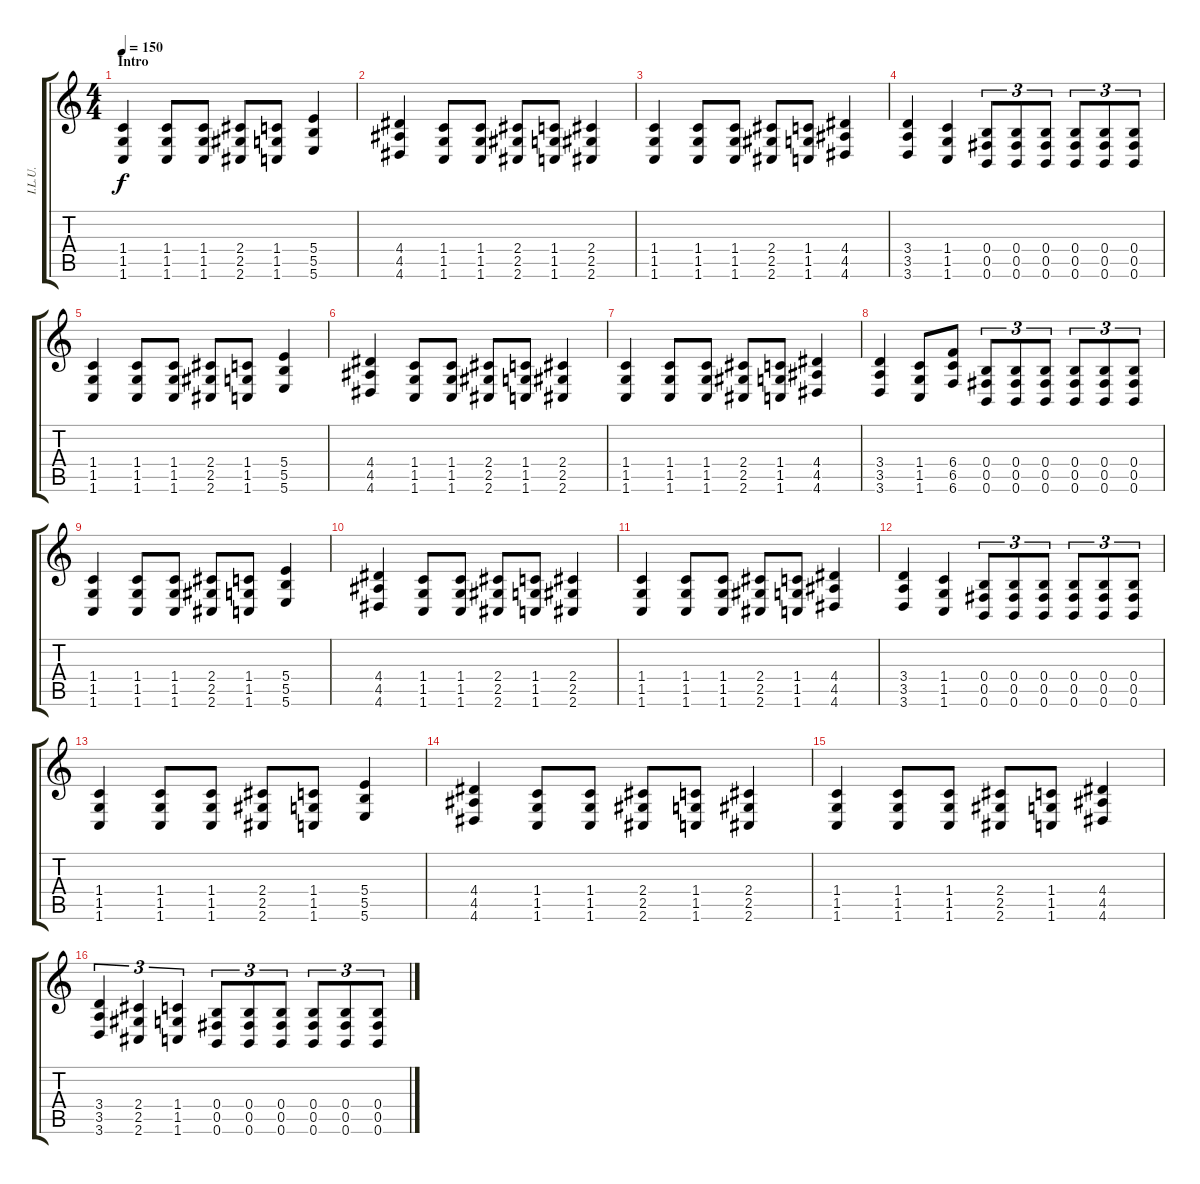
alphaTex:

\track ("I.L.U." "I.L.U.") {instrument distortionguitar}
\staff {score tabs}
\tuning (Db4 Ab3 E3 B2 Gb2 B1) {hide}
\ts (4 4)
\section ("" "Intro")
\tempo 150
\clef g2
\ks c
(1.4 1.5 1.6).4{dy f instrument distortionguitar} (1.4 1.5 1.6).8 (1.4 1.5 1.6).8 (2.4 2.5 2.6).8 (1.4 1.5 1.6).8 (5.4 5.5 5.6).4 |
(4.4 4.5 4.6).4 (1.4 1.5 1.6).8 (1.4 1.5 1.6).8 (2.4 2.5 2.6).8 (1.4 1.5 1.6).8 (2.4 2.5 2.6).4 |
(1.4 1.5 1.6).4 (1.4 1.5 1.6).8 (1.4 1.5 1.6).8 (2.4 2.5 2.6).8 (1.4 1.5 1.6).8 (4.4 4.5 4.6).4 |
(3.4 3.5 3.6).4 (1.4 1.5 1.6).4 (0.4 0.5 0.6).8{tu (3 2)} (0.4 0.5 0.6).8{tu (3 2)} (0.4 0.5 0.6).8{tu (3 2)} (0.4 0.5 0.6).8{tu (3 2)} (0.4 0.5 0.6).8{tu (3 2)} (0.4 0.5 0.6).8{tu (3 2)} |
(1.4 1.5 1.6).4 (1.4 1.5 1.6).8 (1.4 1.5 1.6).8 (2.4 2.5 2.6).8 (1.4 1.5 1.6).8 (5.4 5.5 5.6).4 |
(4.4 4.5 4.6).4 (1.4 1.5 1.6).8 (1.4 1.5 1.6).8 (2.4 2.5 2.6).8 (1.4 1.5 1.6).8 (2.4 2.5 2.6).4 |
(1.4 1.5 1.6).4 (1.4 1.5 1.6).8 (1.4 1.5 1.6).8 (2.4 2.5 2.6).8 (1.4 1.5 1.6).8 (4.4 4.5 4.6).4 |
(3.4 3.5 3.6).4 (1.4 1.5 1.6).8 (6.4 6.5 6.6).8 (0.4 0.5 0.6).8{tu (3 2)} (0.4 0.5 0.6).8{tu (3 2)} (0.4 0.5 0.6).8{tu (3 2)} (0.4 0.5 0.6).8{tu (3 2)} (0.4 0.5 0.6).8{tu (3 2)} (0.4 0.5 0.6).8{tu (3 2)} |
(1.4 1.5 1.6).4 (1.4 1.5 1.6).8 (1.4 1.5 1.6).8 (2.4 2.5 2.6).8 (1.4 1.5 1.6).8 (5.4 5.5 5.6).4 |
(4.4 4.5 4.6).4 (1.4 1.5 1.6).8 (1.4 1.5 1.6).8 (2.4 2.5 2.6).8 (1.4 1.5 1.6).8 (2.4 2.5 2.6).4 |
(1.4 1.5 1.6).4 (1.4 1.5 1.6).8 (1.4 1.5 1.6).8 (2.4 2.5 2.6).8 (1.4 1.5 1.6).8 (4.4 4.5 4.6).4 |
(3.4 3.5 3.6).4 (1.4 1.5 1.6).4 (0.4 0.5 0.6).8{tu (3 2)} (0.4 0.5 0.6).8{tu (3 2)} (0.4 0.5 0.6).8{tu (3 2)} (0.4 0.5 0.6).8{tu (3 2)} (0.4 0.5 0.6).8{tu (3 2)} (0.4 0.5 0.6).8{tu (3 2)} |
(1.4 1.5 1.6).4 (1.4 1.5 1.6).8 (1.4 1.5 1.6).8 (2.4 2.5 2.6).8 (1.4 1.5 1.6).8 (5.4 5.5 5.6).4 |
(4.4 4.5 4.6).4 (1.4 1.5 1.6).8 (1.4 1.5 1.6).8 (2.4 2.5 2.6).8 (1.4 1.5 1.6).8 (2.4 2.5 2.6).4 |
(1.4 1.5 1.6).4 (1.4 1.5 1.6).8 (1.4 1.5 1.6).8 (2.4 2.5 2.6).8 (1.4 1.5 1.6).8 (4.4 4.5 4.6).4 |
(3.4 3.5 3.6).4{tu (3 2)} (2.4 2.5 2.6).4{tu (3 2)} (1.4 1.5 1.6).4{tu (3 2)} (0.4 0.5 0.6).8{tu (3 2)} (0.4 0.5 0.6).8{tu (3 2)} (0.4 0.5 0.6).8{tu (3 2)} (0.4 0.5 0.6).8{tu (3 2)} (0.4 0.5 0.6).8{tu (3 2)} (0.4 0.5 0.6).8{tu (3 2)}
